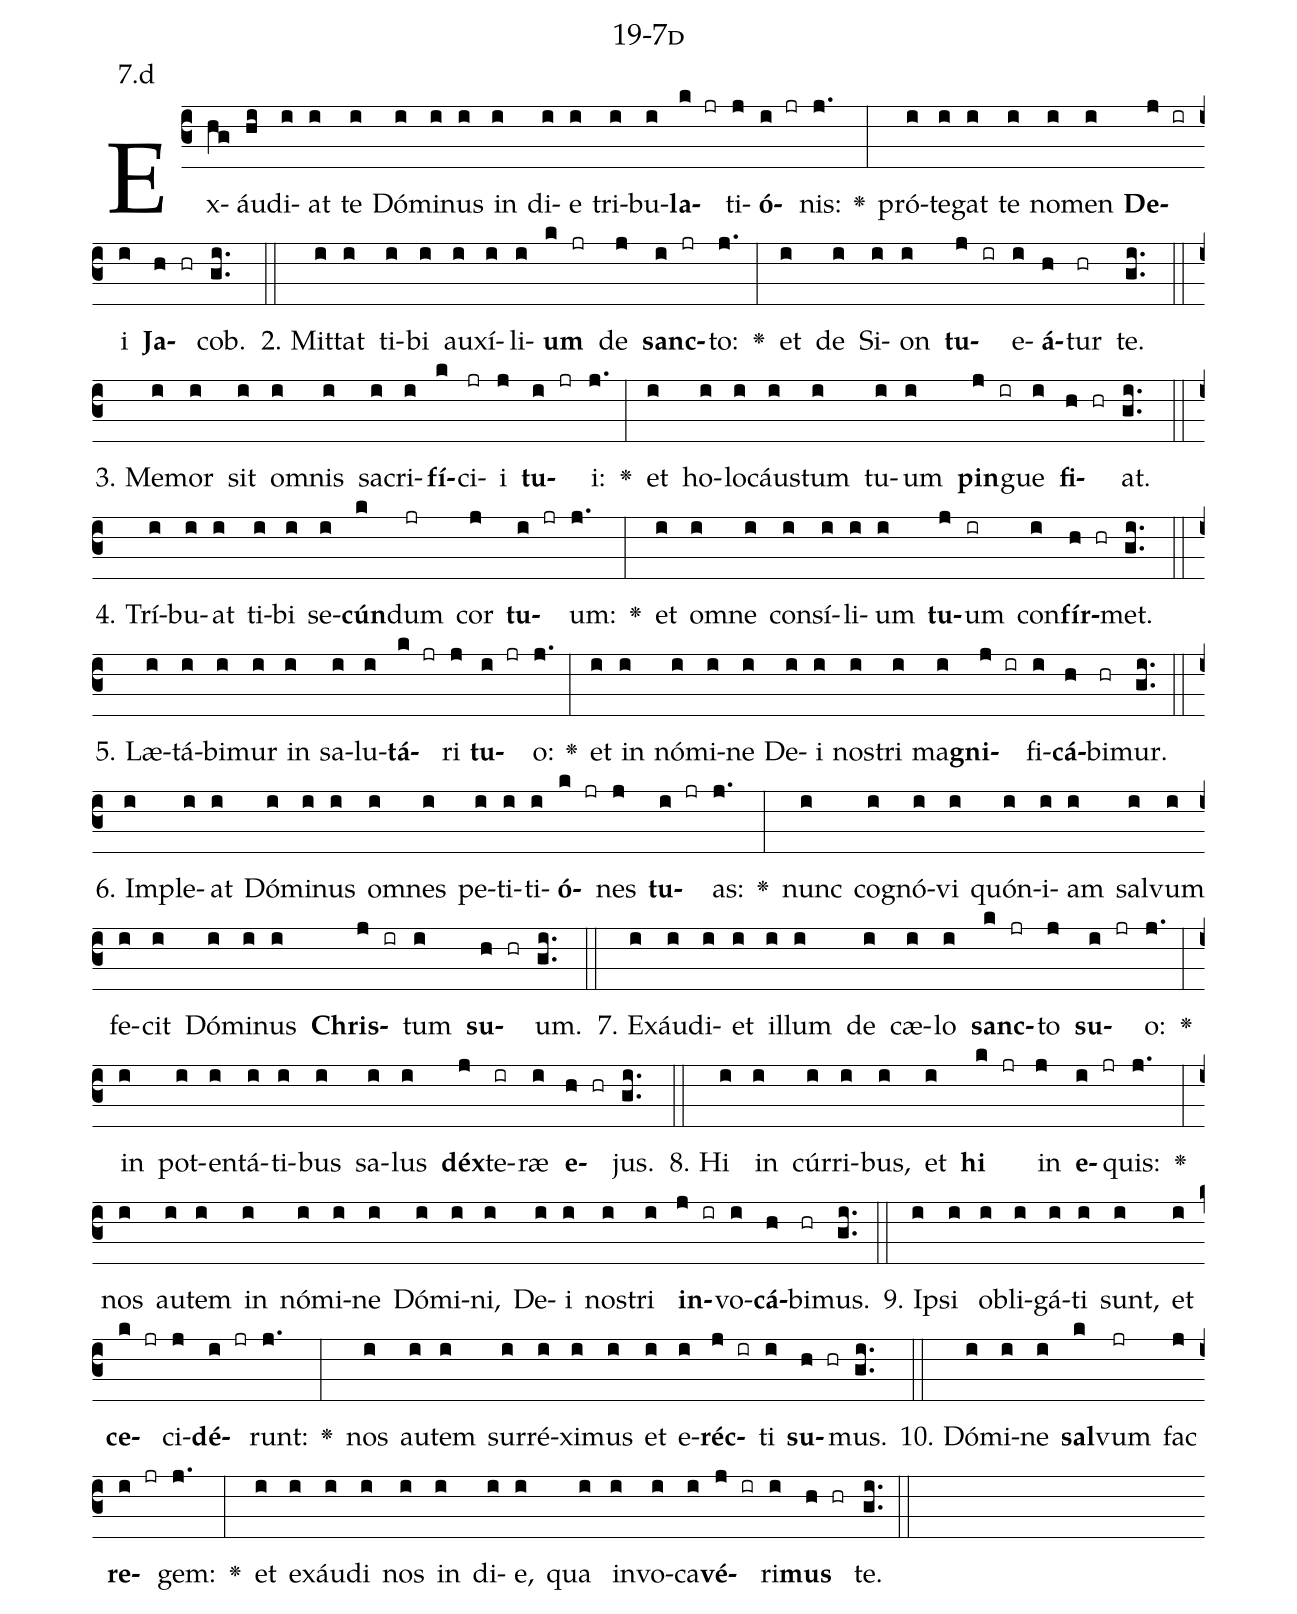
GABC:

name: 19-7d;
annotation: 7.d;
%%
(c3)Ex(hg)áu(hi)di(i)at(i) te(i) Dó(i)mi(i)nus(i) in(i) di(i)e(i) tri(i)bu(i)<b>la</b>(k jr)ti(j)<b>ó</b>(i jr)nis:(j.) <v>\greheightstar</v>(:) pró(i)te(i)gat(i) te(i) no(i)men(i) <b>De</b>(j ir)i(i) <b>Ja</b>(h hr)cob.(gi..) (::)
2. Mit(i)tat(i) ti(i)bi(i) au(i)xí(i)li(i)<b>um</b>(k jr) de(j) <b>sanc</b>(i jr)to:(j.) <v>\greheightstar</v>(:) et(i) de(i) Si(i)on(i) <b>tu</b>(j ir)e(i)<b>á</b>(h)tur(hr) te.(gi..) (::)
3. Me(i)mor(i) sit(i) om(i)nis(i) sa(i)cri(i)<b>fí</b>(k)ci(jr)i(j) <b>tu</b>(i jr)i:(j.) <v>\greheightstar</v>(:) et(i) ho(i)lo(i)cáus(i)tum(i) tu(i)um(i) <b>pin</b>(j ir)gue(i) <b>fi</b>(h hr)at.(gi..) (::)
4. Trí(i)bu(i)at(i) ti(i)bi(i) se(i)<b>cún</b>(k)dum(jr) cor(j) <b>tu</b>(i jr)um:(j.) <v>\greheightstar</v>(:) et(i) om(i)ne(i) con(i)sí(i)li(i)um(i) <b>tu</b>(j)um(ir) con(i)<b>fír</b>(h hr)met.(gi..) (::)
5. Læ(i)tá(i)bi(i)mur(i) in(i) sa(i)lu(i)<b>tá</b>(k jr)ri(j) <b>tu</b>(i jr)o:(j.) <v>\greheightstar</v>(:) et(i) in(i) nó(i)mi(i)ne(i) De(i)i(i) nos(i)tri(i) ma(i)<b>gni</b>(j ir)fi(i)<b>cá</b>(h)bi(hr)mur.(gi..) (::)
6. Im(i)ple(i)at(i) Dó(i)mi(i)nus(i) om(i)nes(i) pe(i)ti(i)ti(i)<b>ó</b>(k jr)nes(j) <b>tu</b>(i jr)as:(j.) <v>\greheightstar</v>(:) nunc(i) co(i)gnó(i)vi(i) quón(i)i(i)am(i) sal(i)vum(i) fe(i)cit(i) Dó(i)mi(i)nus(i) <b>Chris</b>(j ir)tum(i) <b>su</b>(h hr)um.(gi..) (::)
7. Ex(i)áu(i)di(i)et(i) il(i)lum(i) de(i) cæ(i)lo(i) <b>sanc</b>(k jr)to(j) <b>su</b>(i jr)o:(j.) <v>\greheightstar</v>(:) in(i) pot(i)en(i)tá(i)ti(i)bus(i) sa(i)lus(i) <b>déx</b>(j)te(ir)ræ(i) <b>e</b>(h hr)jus.(gi..) (::)
8. Hi(i) in(i) cúr(i)ri(i)bus,(i) et(i) <b>hi</b>(k jr) in(j) <b>e</b>(i jr)quis:(j.) <v>\greheightstar</v>(:) nos(i) au(i)tem(i) in(i) nó(i)mi(i)ne(i) Dó(i)mi(i)ni,(i) De(i)i(i) nos(i)tri(i) <b>in</b>(j ir)vo(i)<b>cá</b>(h)bi(hr)mus.(gi..) (::)
9. Ip(i)si(i) ob(i)li(i)gá(i)ti(i) sunt,(i) et(i) <b>ce</b>(k jr)ci(j)<b>dé</b>(i jr)runt:(j.) <v>\greheightstar</v>(:) nos(i) au(i)tem(i) sur(i)ré(i)xi(i)mus(i) et(i) e(i)<b>réc</b>(j ir)ti(i) <b>su</b>(h hr)mus.(gi..) (::)
10. Dó(i)mi(i)ne(i) <b>sal</b>(k)vum(jr) fac(j) <b>re</b>(i jr)gem:(j.) <v>\greheightstar</v>(:) et(i) ex(i)áu(i)di(i) nos(i) in(i) di(i)e,(i) qua(i) in(i)vo(i)ca(i)<b>vé</b>(j ir)ri(i)<b>mus</b>(h hr) te.(gi..) (::)
